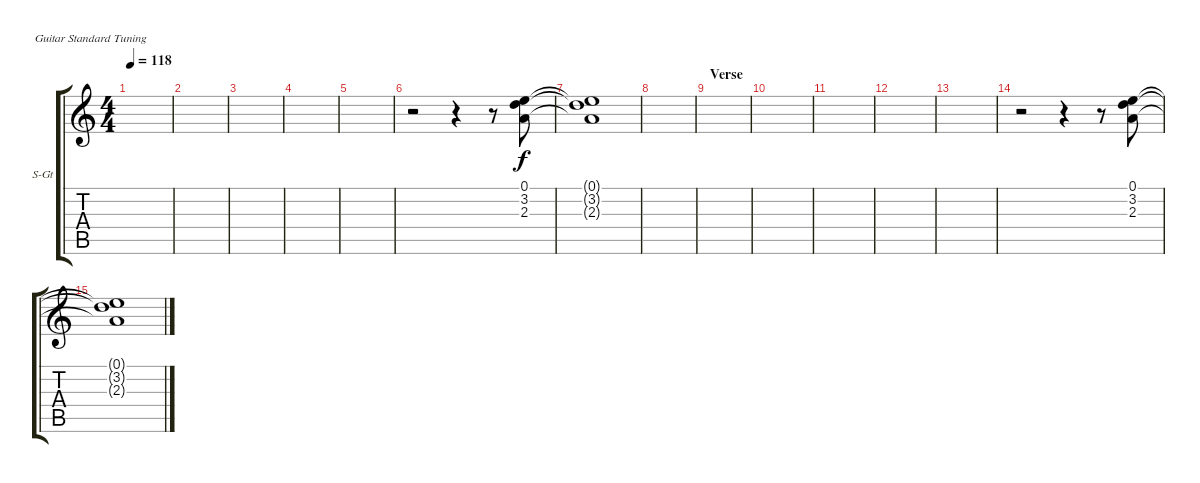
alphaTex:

\defaultSystemsLayout 4
\bracketExtendMode groupsimilarinstruments
\firstSystemTrackNameOrientation horizontal
\otherSystemsTrackNameOrientation horizontal
\track ("Steel Guitar" "S-Gt") {instrument acousticguitarsteel}
\staff {score tabs}
\tuning (E4 B3 G3 D3 A2 E2)
\ts (4 4)
\tempo 118
\clef g2
\scale
0.333333
\ks c
|
|
|
|
|
\scale
0.333333 r.2 r.4 r.8 (0.1 3.2 2.3).8 |
\scale
0.333333 (2.3{t} 3.2{t} 0.1{t}).1 |
\scale
0.333333 |
\section ("" "Verse")
\scale
0.333333 |
\scale
0.333333 |
\scale
0.333333 |
\scale
0.333333 |
\scale
0.333333 |
\scale
0.333333 r.2 r.4 r.8 (0.1 3.2 2.3).8 |
\scale
0.333333 (2.3{t} 3.2{t} 0.1{t}).1 |
\scale
0.333333
